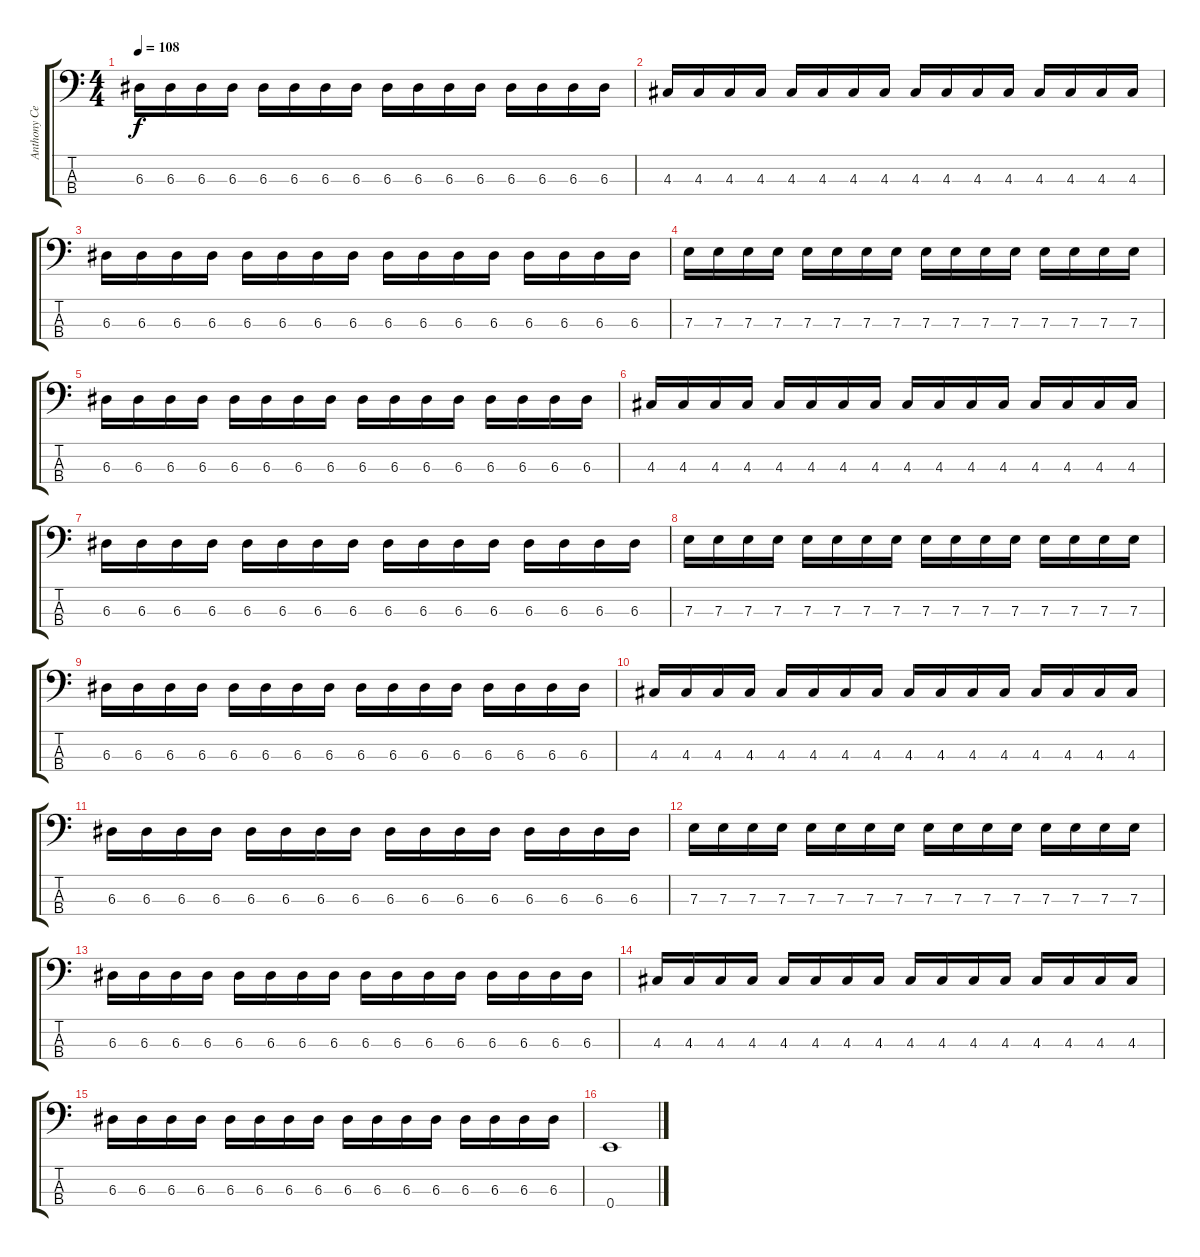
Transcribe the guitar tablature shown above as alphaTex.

\track ("Anthony Celestino" "Anthony Ce") {instrument electricbassfinger}
\staff {score tabs}
\tuning (G2 D2 A1 E1) {hide}
\ts (4 4)
\tempo 108
\clef f4
\ks c
6.3.16{dy f} 6.3.16 6.3.16 6.3.16 6.3.16 6.3.16 6.3.16 6.3.16 6.3.16 6.3.16 6.3.16 6.3.16 6.3.16 6.3.16 6.3.16 6.3.16 |
4.3.16 4.3.16 4.3.16 4.3.16 4.3.16 4.3.16 4.3.16 4.3.16 4.3.16 4.3.16 4.3.16 4.3.16 4.3.16 4.3.16 4.3.16 4.3.16 |
6.3.16 6.3.16 6.3.16 6.3.16 6.3.16 6.3.16 6.3.16 6.3.16 6.3.16 6.3.16 6.3.16 6.3.16 6.3.16 6.3.16 6.3.16 6.3.16 |
7.3.16 7.3.16 7.3.16 7.3.16 7.3.16 7.3.16 7.3.16 7.3.16 7.3.16 7.3.16 7.3.16 7.3.16 7.3.16 7.3.16 7.3.16 7.3.16 |
6.3.16 6.3.16 6.3.16 6.3.16 6.3.16 6.3.16 6.3.16 6.3.16 6.3.16 6.3.16 6.3.16 6.3.16 6.3.16 6.3.16 6.3.16 6.3.16 |
4.3.16 4.3.16 4.3.16 4.3.16 4.3.16 4.3.16 4.3.16 4.3.16 4.3.16 4.3.16 4.3.16 4.3.16 4.3.16 4.3.16 4.3.16 4.3.16 |
6.3.16 6.3.16 6.3.16 6.3.16 6.3.16 6.3.16 6.3.16 6.3.16 6.3.16 6.3.16 6.3.16 6.3.16 6.3.16 6.3.16 6.3.16 6.3.16 |
7.3.16 7.3.16 7.3.16 7.3.16 7.3.16 7.3.16 7.3.16 7.3.16 7.3.16 7.3.16 7.3.16 7.3.16 7.3.16 7.3.16 7.3.16 7.3.16 |
6.3.16 6.3.16 6.3.16 6.3.16 6.3.16 6.3.16 6.3.16 6.3.16 6.3.16 6.3.16 6.3.16 6.3.16 6.3.16 6.3.16 6.3.16 6.3.16 |
4.3.16 4.3.16 4.3.16 4.3.16 4.3.16 4.3.16 4.3.16 4.3.16 4.3.16 4.3.16 4.3.16 4.3.16 4.3.16 4.3.16 4.3.16 4.3.16 |
6.3.16 6.3.16 6.3.16 6.3.16 6.3.16 6.3.16 6.3.16 6.3.16 6.3.16 6.3.16 6.3.16 6.3.16 6.3.16 6.3.16 6.3.16 6.3.16 |
7.3.16 7.3.16 7.3.16 7.3.16 7.3.16 7.3.16 7.3.16 7.3.16 7.3.16 7.3.16 7.3.16 7.3.16 7.3.16 7.3.16 7.3.16 7.3.16 |
6.3.16 6.3.16 6.3.16 6.3.16 6.3.16 6.3.16 6.3.16 6.3.16 6.3.16 6.3.16 6.3.16 6.3.16 6.3.16 6.3.16 6.3.16 6.3.16 |
4.3.16 4.3.16 4.3.16 4.3.16 4.3.16 4.3.16 4.3.16 4.3.16 4.3.16 4.3.16 4.3.16 4.3.16 4.3.16 4.3.16 4.3.16 4.3.16 |
6.3.16 6.3.16 6.3.16 6.3.16 6.3.16 6.3.16 6.3.16 6.3.16 6.3.16 6.3.16 6.3.16 6.3.16 6.3.16 6.3.16 6.3.16 6.3.16 |
0.4.1
